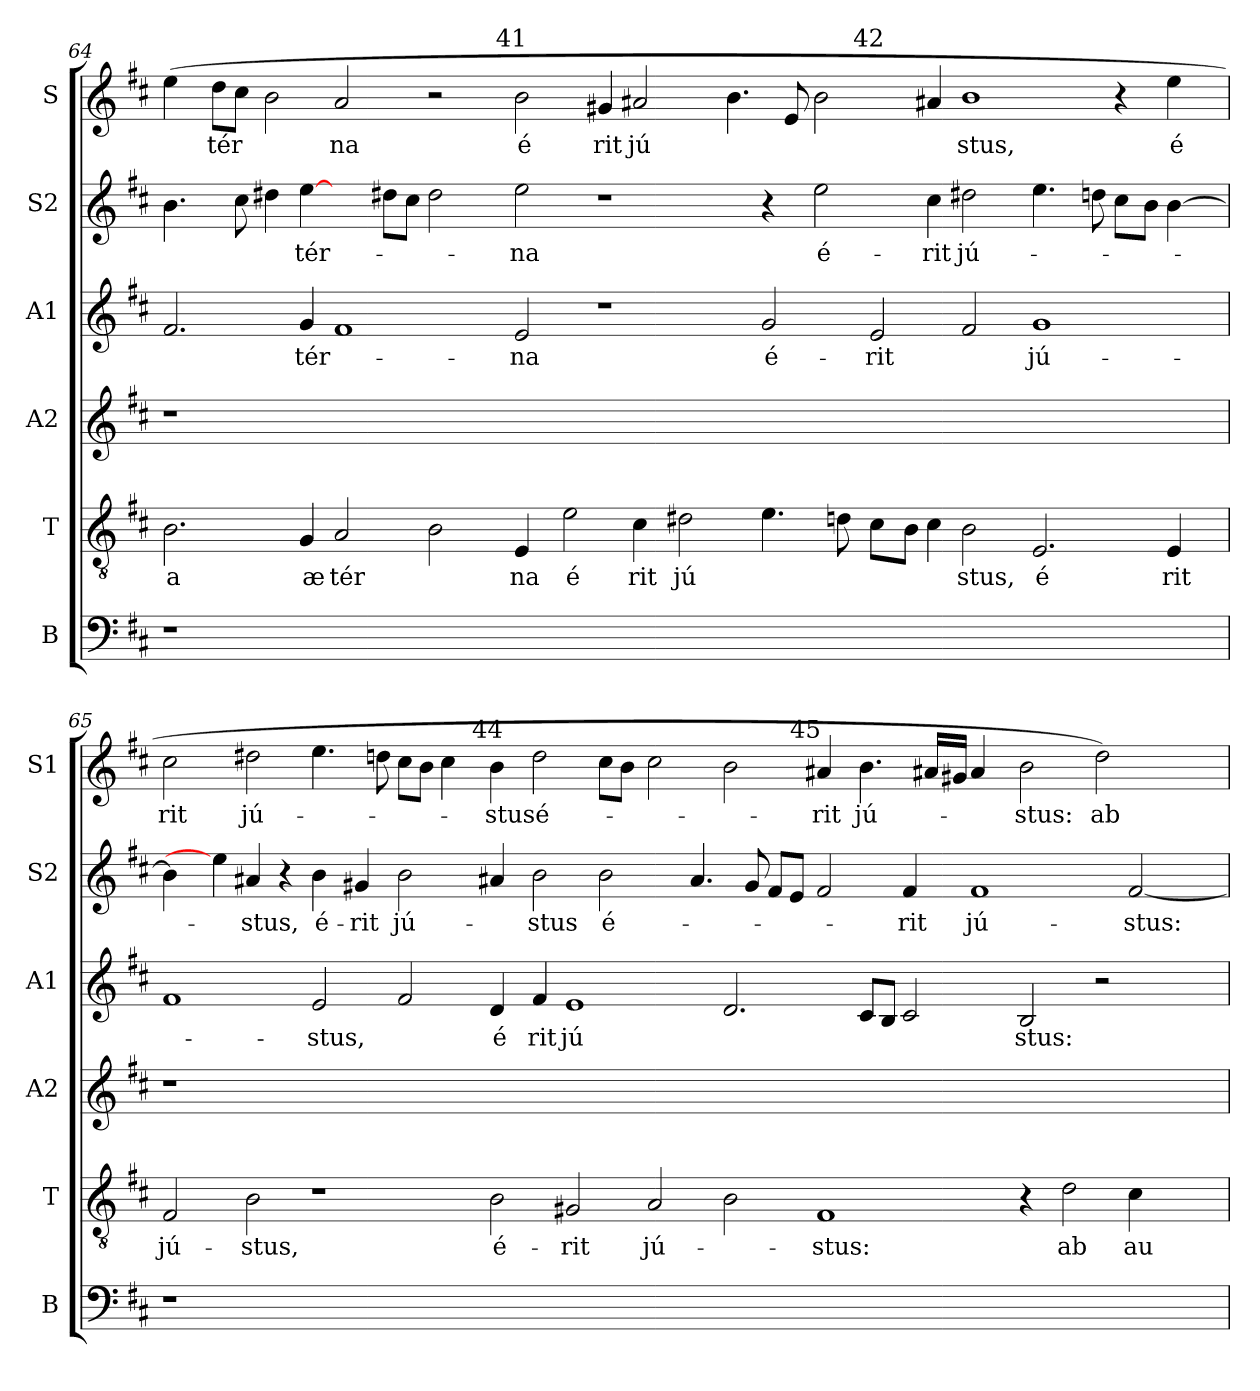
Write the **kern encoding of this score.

**kern	**kern	**text	**kern	**kern	**text	**kern	**text	**kern	**text
*part6	*part5	*part5	*part4	*part3	*part3	*part2	*part2	*part1	*part1
*staff6	*staff5	*staff5	*staff4	*staff3	*staff3	*staff2	*staff2	*staff1	*staff1
*I"B	*I"T	*	*I"A2	*I"A1	*	*I"S2	*	*I"S	*
*I'B	*I'T	*	*I'A2	*I'A1	*	*I'S2	*	*I'S1	*
!!LO:LB:g=z
*clefF4	*clefGv2	*	*clefG2	*clefG2	*	*clefG2	*	*clefG2	*
*k[f#c#]	*k[f#c#]	*	*k[f#c#]	*k[f#c#]	*	*k[f#c#]	*	*k[f#c#]	*
*D:	*D:	*	*D:	*D:	*	*D:	*	*D:	*
=64	=64	=64	=64	=64	=64	=64	=64	=64	=64
!	!	!LO:LY:b:cj	!	!	!	!	!	!	!
*	*	*	*	*^	*	*^	*	*^	*
*	*	*	*	*	*	*	*	*	*	*	*^	*
*	*	*	*	*	*	*	*	*	*	*	*	*^	*
1r	2.B\	-a	1r	2.f#/	16ryy	.	4.b\	16ryy	.	(>4ee\	32.ryy	1ryy	1ryy	.
.	.	.	.	.	.	.	.	.	.	.	1ryy	.	.	.
.	.	.	.	.	1ryy	.	.	1ryy	.	.	.	.	.	.
!	!	!	!	!	!	!	!	!	!	!	!	!	!	!LO:LY:b
.	.	.	.	.	.	.	.	.	.	8dd\L	.	.	.	-tér
.	.	.	.	.	.	.	8cc#\	.	.	8cc#\J	.	.	.	.
.	.	.	.	.	.	.	4dd#X\	.	.	2b\	.	.	.	.
!	!	!LO:LY:b:cj	!	!	!	!LO:LY:b	!	!	!LO:LY:b	!	!	!	!	!
.	4G/	æ	.	4g/	.	tér-	[4ee\	.	tér-	.	.	.	.	.
!	!	!LO:LY:b	!	!	!	!	!	!	!	!	!	!	!	!LO:LY:b:cj
00ryy	2A/	tér	00ryy	1f#	.	.	4ryy	.	.	2a/	.	2ryy	1ryy	na
.	.	.	.	.	.	.	.	.	.	.	1ryy	.	.	.
.	.	.	.	.	1ryy	.	.	1ryy	.	.	.	.	.	.
.	.	.	.	.	.	.	8dd#X\L	.	.	.	.	.	.	.
.	.	.	.	.	.	.	8cc#\J	.	.	.	.	.	.	.
.	2B\	.	.	.	.	.	2dd#\	.	.	2r	.	4ryy	.	.
.	.	.	.	.	.	.	.	.	.	.	.	8ryy	.	.
.	.	.	.	.	.	.	.	.	.	.	.	32ryy	.	.
!	!	!	!	!	!	!	!	!	!	!	!	!LO:TX:a:t=41	!	!
.	.	.	.	.	.	.	.	.	.	.	.	1ryy	.	.
!	!	!LO:LY:b:cj	!	!	!	!LO:LY:b:cj	!	!	!LO:LY:b:cj	!	!	!	!	!LO:LY:b:cj
.	4E/	na	.	2e/	.	-na	2ee\	.	-na	2b\	.	.	1ryy	é
.	.	.	.	.	.	.	.	.	.	.	1ryy	.	.	.
.	.	.	.	.	1ryy	.	.	1ryy	.	.	.	.	.	.
!	!	!LO:LY:b:cj	!	!	!	!	!	!	!	!	!	!	!	!
.	2e\	é	.	.	.	.	.	.	.	.	.	.	.	.
!	!	!	!	!	!	!	!	!	!	!	!	!	!	!LO:LY:b:cj
.	.	.	.	1r	.	.	1r	.	.	4g#X/	.	.	.	rit
!	!	!LO:LY:b:cj	!	!	!	!	!	!	!	!	!	!	!	!LO:LY:b:cj
.	4c#\	rit	.	.	.	.	.	.	.	2a#X/	.	.	.	jú
.	.	.	.	.	.	.	.	.	.	.	.	1ryy	.	.
!	!	!LO:LY:b:cj	!	!	!	!	!	!	!	!	!	!	!	!
.	2d#X\	jú	.	.	.	.	.	.	.	.	.	.	2ryy	.
.	.	.	.	.	.	.	.	.	.	.	1ryy	.	.	.
.	.	.	.	.	1ryy	.	.	1ryy	.	.	.	.	.	.
.	.	.	.	.	.	.	.	.	.	4.b\	.	.	.	.
!	!	!	!	!	!	!LO:LY:b:cj	!	!	!	!	!	!	!	!
.	4.e\	.	.	2g/	.	é-	4r	.	.	.	.	.	4ryy	.
.	.	.	.	.	.	.	.	.	.	8e/	.	.	.	.
!	!	!	!	!	!	!	!	!	!LO:LY:b:cj	!	!	!	!	!
.	.	.	.	.	.	.	2ee\	.	é-	2b\	.	.	8ryy	.
.	8d\	.	.	.	.	.	.	.	.	.	.	.	32.ryy	.
.	.	.	.	.	.	.	.	.	.	.	.	1ryy	.	.
!	!	!	!	!	!	!	!	!	!	!	!	!	!LO:TX:a:t=42	!
.	.	.	.	.	.	.	.	.	.	.	.	.	1ryy	.
!	!	!	!	!	!	!LO:LY:b:cj	!	!	!	!	!	!	!	!
.	8c#\L	.	.	2e/	.	-rit	.	.	.	.	.	.	.	.
.	.	.	.	.	.	.	.	.	.	.	1ryy	.	.	.
.	.	.	.	.	1ryy	.	.	1ryy	.	.	.	.	.	.
.	8B\J	.	.	.	.	.	.	.	.	.	.	.	.	.
!	!	!	!	!	!	!	!	!	!LO:LY:b:cj	!	!	!	!	!
.	4c#\	.	.	.	.	.	4cc#\	.	-rit	4a#X/	.	.	.	.
!	!	!LO:LY:b:cj	!	!	!	!	!	!	!LO:LY:b:cj	!	!	!	!	!LO:LY:b:cj
.	2B\	stus,	.	2f#/	.	.	2dd#X\	.	jú-	1b	.	.	.	stus,
.	.	.	.	.	.	.	.	.	.	.	.	1ryy	.	.
.	.	.	.	.	.	.	.	.	.	.	.	.	1ryy	.
!	!	!LO:LY:b:cj	!	!	!	!LO:LY:b:cj	!	!	!	!	!	!	!	!
1ryy	2.E/	é	1ryy	1g	.	jú-	4.ee\	.	.	.	.	.	.	.
.	.	.	.	.	.	.	.	.	.	.	2ryy	.	.	.
.	.	.	.	.	2...ryy	.	.	2...ryy	.	.	.	.	.	.
.	.	.	.	.	.	.	8dd\	.	.	.	.	.	.	.
.	.	.	.	.	.	.	8cc#\L	.	.	4r	.	.	.	.
.	.	.	.	.	.	.	.	.	.	.	4ryy	.	.	.
.	.	.	.	.	.	.	8b\J	.	.	.	.	.	.	.
!	!	!LO:LY:b:cj	!	!	!	!	!	!	!	!	!	!	!	!LO:LY:b:cj
.	4E/	rit	.	.	.	.	[>4b\	.	.	4ee\	.	.	.	é
.	.	.	.	.	.	.	.	.	.	.	8ryy	.	.	.
.	.	.	.	.	.	.	.	.	.	.	.	16.ryy	.	.
.	.	.	.	.	.	.	.	.	.	.	16ryy	.	16ryy	.
.	.	.	.	.	.	.	.	.	.	.	64ryy	.	64ryy	.
!!LO:LB:g=z
=65	=65	=65	=65	=65	=65	=65	=65	=65	=65	=65	=65	=65	=65	=65
!	!	!LO:LY:b:cj	!	!	!	!	!	!	!	!	!	!	!	!LO:LY:b:cj
*	*	*	*	*	*	*	*v	*v	*	*	*	*	*	*
*	*	*	*	*	*	*	*	*	*	*	*v	*v	*
1r	2F#/	jú-	1r	1f#	8ryy	.	4b\]	.	2cc#\	1ryy	1ryy	rit
.	.	.	.	.	32.ryy	.	.	.	.	.	.	.
.	.	.	.	.	1ryy	.	.	.	.	.	.	.
.	.	.	.	.	.	.	4ee\]	.	.	.	.	.
!	!	!LO:LY:b:cj	!	!	!	!	!	!LO:LY:b:cj	!	!	!	!LO:LY:b:cj
.	2B\	-stus,	.	.	.	.	4a#X/	-stus,	2dd#X\	.	.	jú-
.	.	.	.	.	.	.	4r	.	.	.	.	.
!	!	!	!	!	!	!LO:LY:b	!	!LO:LY:b:cj	!	!	!	!
00ryy	1r	.	00ryy	2e/	.	-stus,	4b\	é-	4.ee\	2ryy	1ryy	.
.	.	.	.	.	1ryy	.	.	.	.	.	.	.
!	!	!	!	!	!	!	!	!LO:LY:b:cj	!	!	!	!
.	.	.	.	.	.	.	4g#X/	-rit	.	.	.	.
.	.	.	.	.	.	.	.	.	8dd\	.	.	.
!	!	!	!	!	!	!	!	!LO:LY:b:cj	!	!	!	!
.	.	.	.	2f#/	.	.	2b\	jú-	8cc#\L	4ryy	.	.
.	.	.	.	.	.	.	.	.	8b\J	.	.	.
.	.	.	.	.	.	.	.	.	4cc#\	8ryy	.	.
.	.	.	.	.	.	.	.	.	.	32ryy	.	.
!	!	!	!	!	!	!	!	!	!	!LO:TX:a:t=44	!	!
.	.	.	.	.	.	.	.	.	.	1ryy	.	.
!	!	!LO:LY:b:cj	!	!	!	!LO:LY:b:cj	!	!	!	!	!	!LO:LY:b:cj
.	2B\	é-	.	4d/	.	é	4a#X/	.	4b\	.	1...ryy	-stus
.	.	.	.	.	1ryy	.	.	.	.	.	.	.
!	!	!	!	!	!	!LO:LY:b:cj	!	!LO:LY:b:cj	!	!	!	!LO:LY:b:cj
.	.	.	.	4f#/	.	rit	2b\	-stus	2dd\	.	.	é-
!	!	!LO:LY:b:cj	!	!	!	!LO:LY:b:cj	!	!	!	!	!	!
.	2G#X/	-rit	.	1e	.	jú	.	.	.	.	.	.
!	!	!	!	!	!	!	!	!LO:LY:b:cj	!	!	!	!
.	.	.	.	.	.	.	2b\	é-	8cc#\L	.	.	.
.	.	.	.	.	.	.	.	.	8b\J	.	.	.
.	.	.	.	.	.	.	.	.	.	1ryy	.	.
!	!	!LO:LY:b:cj	!	!	!	!	!	!	!	!	!	!
.	2A/	jú-	.	.	.	.	.	.	2cc#\	.	.	.
.	.	.	.	.	1ryy	.	.	.	.	.	.	.
.	.	.	.	.	.	.	4.a#/	.	.	.	.	.
.	2B\	.	.	2.d/	.	.	.	.	2b\	.	.	.
.	.	.	.	.	.	.	8g#/	.	.	.	.	.
.	.	.	.	.	.	.	8f#/L	.	.	.	.	.
!	!	!	!	!	!	!	!	!	!	!	!LO:TX:a:t=45	!
.	.	.	.	.	.	.	8e/J	.	.	.	1ryy	.
.	.	.	.	.	.	.	.	.	.	1ryy	.	.
!	!	!LO:LY:b:cj	!	!	!	!	!	!	!	!	!	!LO:LY:b:cj
.	1F#	-stus:	.	.	.	.	2f#/	.	4a#X/	.	.	-rit
.	.	.	.	.	1ryy	.	.	.	.	.	.	.
!	!	!	!	!	!	!	!	!	!	!	!	!LO:LY:b:cj
.	.	.	.	8c#/L	.	.	.	.	4.b\	.	.	jú-
.	.	.	.	8B/J	.	.	.	.	.	.	.	.
!	!	!	!	!	!	!	!	!LO:LY:b:cj	!	!	!	!
.	.	.	.	2c#/	.	.	4f#/	-rit	.	.	.	.
.	.	.	.	.	.	.	.	.	16a#X/L	.	.	.
.	.	.	.	.	.	.	.	.	16g#/J	.	.	.
!	!	!	!	!	!	!	!	!LO:LY:b:cj	!	!	!	!
.	.	.	.	.	.	.	1f#	jú-	4a#/	.	.	.
.	.	.	.	.	.	.	.	.	.	.	1ryy	.
.	.	.	.	.	.	.	.	.	.	1ryy	.	.
!	!	!	!	!	!	!LO:LY:b:cj	!	!	!	!	!	!LO:LY:b:cj
1ryy	4r	.	1ryy	2B/	.	stus:	.	.	2b\	.	.	-stus:
.	.	.	.	.	1ryy	.	.	.	.	.	.	.
!	!	!LO:LY:b:cj	!	!	!	!	!	!	!	!	!	!
.	2d\	ab	.	.	.	.	.	.	.	.	.	.
!	!	!	!	!	!	!	!	!	!	!	!	!LO:LY:b:cj
.	.	.	.	2r	.	.	.	.	2dd\)	.	.	ab
!	!	!LO:LY:b:cj	!	!	!	!	!	!LO:LY:b	!	!	!	!
.	4c#\	au-	.	.	.	.	[>2f#/	-stus:	.	.	.	.
.	.	.	.	.	.	.	.	.	.	.	4.ryy	.
.	.	.	.	.	.	.	.	.	.	4ryy	.	.
4ryy	4ryy	.	4ryy	4ryy	.	.	.	.	4ryy	.	.	.
.	.	.	.	.	.	.	.	.	.	16.ryy	.	.
.	.	.	.	.	16ryy	.	.	.	.	.	.	.
.	.	.	.	.	64ryy	.	.	.	.	.	.	.
*	*	*	*	*v	*v	*	*	*	*v	*v	*v	*
=	=	=	=	=	=	=	=	=	=
*-	*-	*-	*-	*-	*-	*-	*-	*-	*-
